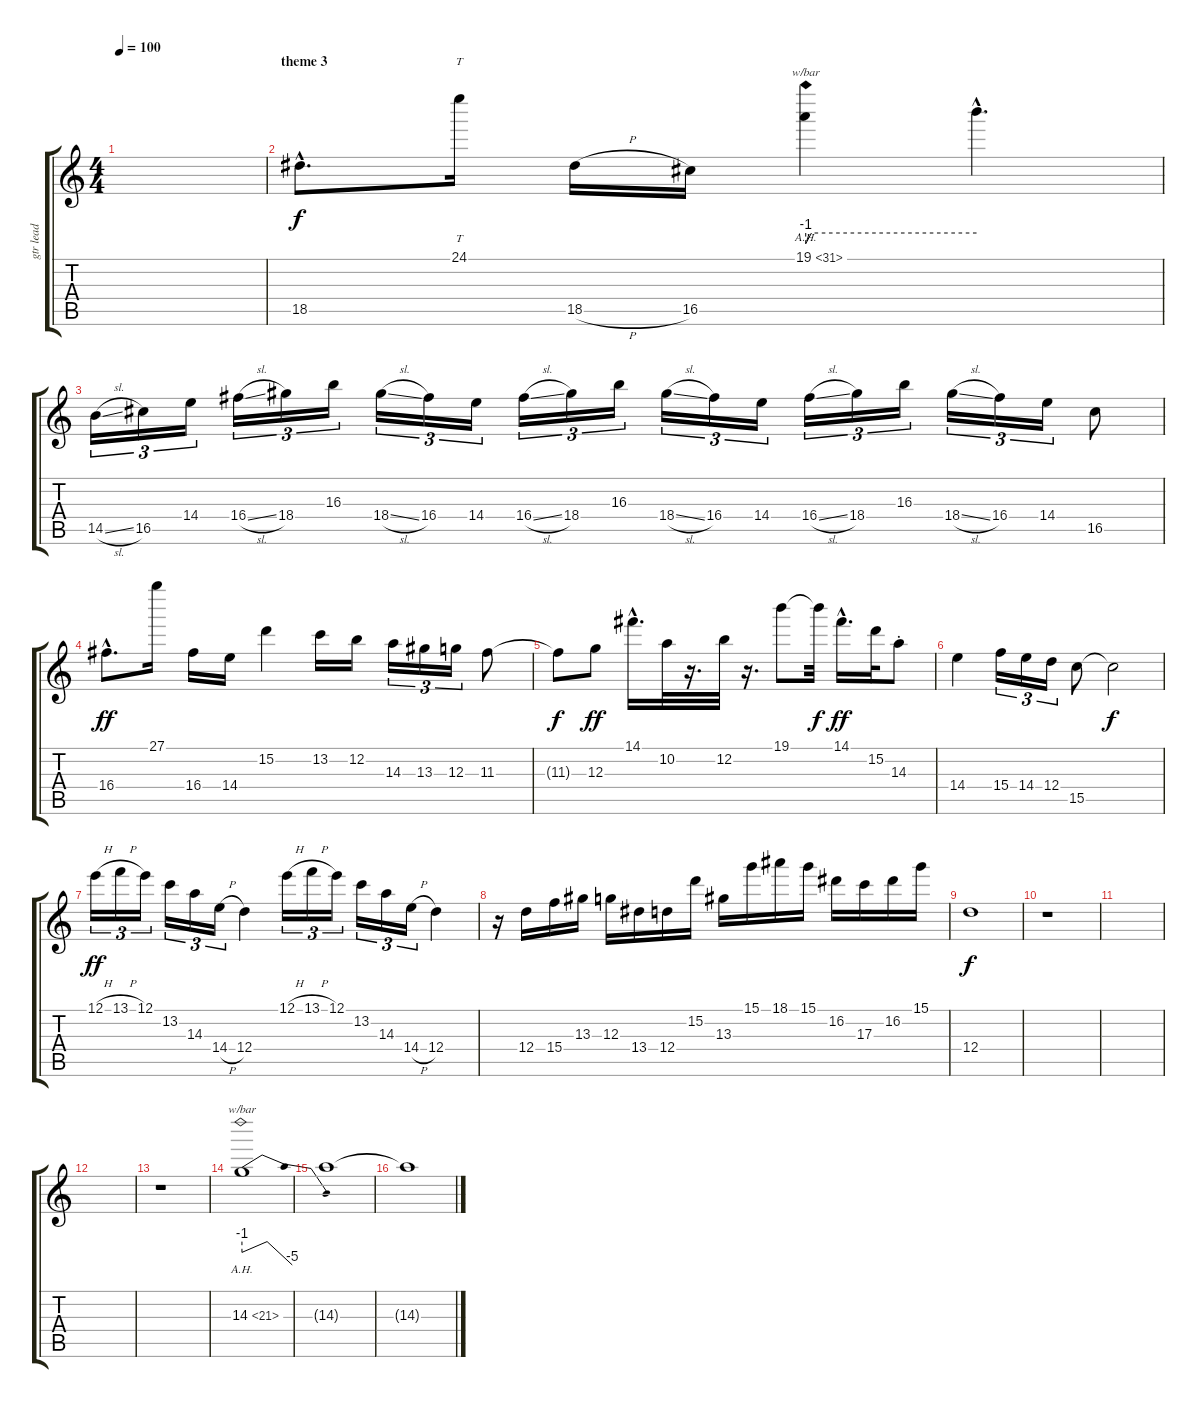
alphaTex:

\track ("gtr lead" "gtr lead") {instrument overdrivenguitar}
\staff {score tabs}
\tuning (E4 B3 G3 D3 A2 D2) {hide}
\ts (4 4)
\tempo 100
\clef g2
\ks c
|
\section ("" "theme 3")
18.5{hac}.8{d} 24.1.16{tt} 18.5{h}.16 16.5.16 19.1{ah 12}.4{tbe (custom default 0 -4 2 0 60 0) dy f} 19.1{hac t}.4{d} |
14.5{sl}.16{tu (3 2)} 16.5.16{tu (3 2)} 14.4.16{tu (3 2)} 16.4{sl}.16{tu (3 2)} 18.4.16{tu (3 2)} 16.3.16{tu (3 2)} 18.4{sl}.16{tu (3 2)} 16.4.16{tu (3 2)} 14.4.16{tu (3 2)} 16.4{sl}.16{tu (3 2)} 18.4.16{tu (3 2)} 16.3.16{tu (3 2)} 18.4{sl}.16{tu (3 2)} 16.4.16{tu (3 2)} 14.4.16{tu (3 2)} 16.4{sl}.16{tu (3 2)} 18.4.16{tu (3 2)} 16.3.16{tu (3 2)} 18.4{sl}.16{tu (3 2)} 16.4.16{tu (3 2)} 14.4.16{tu (3 2)} 16.5.8 |
16.4{hac}.8{d dy ff} 27.1.16 16.4.16 14.4.16 15.2.4 13.2.16 12.2.16 14.3.16{tu (3 2)} 13.3.16{tu (3 2)} 12.3.16{tu (3 2)} 11.3.8 |
11.3{t}.8{dy f} 12.3.8{dy ff} 14.1{hac}.16{d} 10.2.32 r.16{d} 12.2.32 r.16{d} 19.1.8 19.1{t}.32{dy f} 14.1{hac}.16{d dy ff} 15.2.32 14.3{st}.8 |
14.4.4 15.4.16{tu (3 2)} 14.4.16{tu (3 2)} 12.4.16{tu (3 2)} 15.5.8 15.5{t}.2{dy f} |
12.1{h}.16{tu (3 2) dy ff} 13.1{h}.16{tu (3 2)} 12.1.16{tu (3 2)} 13.2.16{tu (3 2)} 14.3.16{tu (3 2)} 14.4{h}.16{tu (3 2)} 12.4.4 12.1{h}.16{tu (3 2)} 13.1{h}.16{tu (3 2)} 12.1.16{tu (3 2)} 13.2.16{tu (3 2)} 14.3.16{tu (3 2)} 14.4{h}.16{tu (3 2)} 12.4.4 |
r.16 12.4.16 15.4.16 13.3.16 12.3.16 13.4.16 12.4.16 15.2.16 13.3.16 15.1.16 18.1.16 15.1.16 16.2.16 17.3.16 16.2.16 15.1.16 |
12.4.1{dy f} |
r.1 |
|
|
r.1 |
14.3{ah 7}.1{tbe (dip default 0 -4 5 0 27 0 60 -20)} |
14.3{t}.1 |
14.3{t}.1
